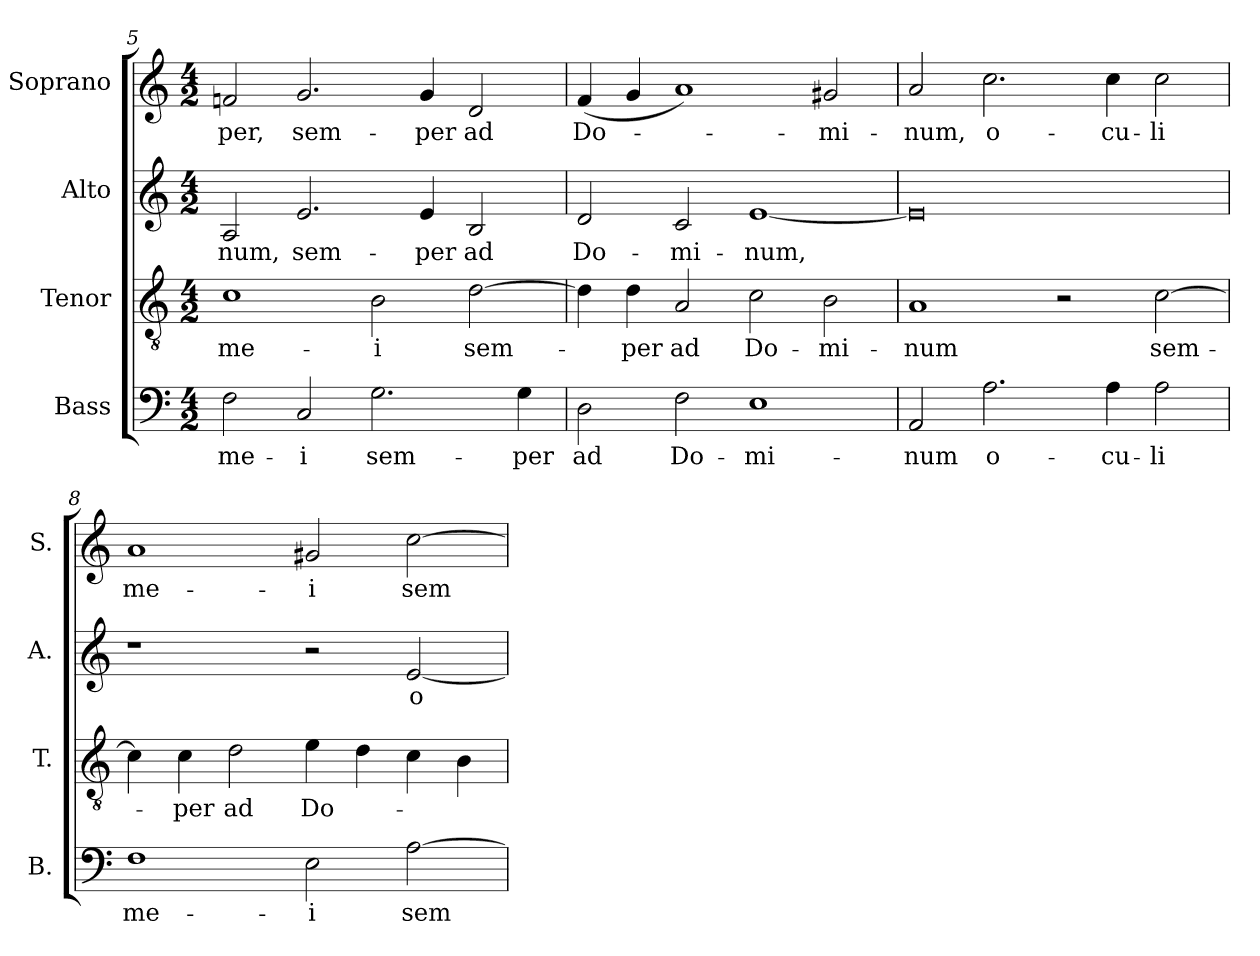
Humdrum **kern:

**kern	**text	**kern	**text	**kern	**text	**kern	**text
*part4	*part4	*part3	*part3	*part2	*part2	*part1	*part1
*staff4	*staff4	*staff3	*staff3	*staff2	*staff2	*staff1	*staff1
*I"Bass	*	*I"Tenor	*	*I"Alto	*	*I"Soprano	*
*I'B.	*	*I'T.	*	*I'A.	*	*I'S.	*
*clefF4	*	*clefGv2	*	*clefG2	*	*clefG2	*
*	*	*ITrd7c12	*	*	*	*	*
*k[]	*	*k[]	*	*k[]	*	*k[]	*
*C:	*	*C:	*	*C:	*	*C:	*
*M4/2	*	*M4/2	*	*M4/2	*	*M4/2	*
=5	=5	=5	=5	=5	=5	=5	=5
!	!LO:LY:b:color=#000000	!	!	!	!	!	!
!	!	!	!LO:LY:b:color=#000000	!	!	!	!
!	!	!	!	!	!LO:LY:b:color=#000000	!	!
!	!	!	!	!	!	!	!LO:LY:b:color=#000000
2Fi\	me-	1Ci	me-	2Ai/	-num,	2fni/	-per,
!	!LO:LY:b:color=#000000	!	!	!	!	!	!
!	!	!	!	!	!LO:LY:b:color=#000000	!	!
!	!	!	!	!	!	!	!LO:LY:b:color=#000000
2Ci/	-i	.	.	2.ei/	sem-	2.gi/	sem-
!	!LO:LY:b:color=#000000	!	!	!	!	!	!
!	!	!	!LO:LY:b:color=#000000	!	!	!	!
2.Gi\	sem-	2BBi\	-i	.	.	.	.
!	!	!	!	!	!LO:LY:b:color=#000000	!	!
!	!	!	!	!	!	!	!LO:LY:b:color=#000000
.	.	.	.	4ei/	-per	4gi/	-per
!	!	!	!LO:LY:b:color=#000000	!	!	!	!
!	!	!	!	!	!LO:LY:b:color=#000000	!	!
!	!	!	!	!	!	!	!LO:LY:b:color=#000000
.	.	[2Di\	sem-	2Bi/	ad	2di/	ad
!	!LO:LY:b:color=#000000	!	!	!	!	!	!
4Gi\	-per	.	.	.	.	.	.
=6	=6	=6	=6	=6	=6	=6	=6
!	!LO:LY:b:color=#000000	!	!	!	!	!	!
!	!	!	!	!	!LO:LY:b:color=#000000	!	!
!	!	!	!	!	!	!	!LO:LY:b:color=#000000
2Di\	ad	4Di\]	.	2di/	Do-	(4fi/	Do-
!	!	!	!LO:LY:b:color=#000000	!	!	!	!
.	.	4Di\	-per	.	.	4gi/	.
!	!LO:LY:b:color=#000000	!	!	!	!	!	!
!	!	!	!LO:LY:b:color=#000000	!	!	!	!
!	!	!	!	!	!LO:LY:b:color=#000000	!	!
2Fi\	Do-	2AAi/	ad	2ci/	-mi-	1ai)	.
!	!LO:LY:b:color=#000000	!	!	!	!	!	!
!	!	!	!LO:LY:b:color=#000000	!	!	!	!
!	!	!	!	!	!LO:LY:b:color=#000000	!	!
1Ei	-mi-	2Ci\	Do-	[1ei	-num,	.	.
!	!	!	!LO:LY:b:color=#000000	!	!	!	!
!	!	!	!	!	!	!	!LO:LY:b:color=#000000
.	.	2BBi\	-mi-	.	.	2g#Xi/	-mi-
!!LO:LB:g=z
=7	=7	=7	=7	=7	=7	=7	=7
!	!LO:LY:b:color=#000000	!	!	!	!	!	!
!	!	!	!LO:LY:b:color=#000000	!	!	!	!
!	!	!	!	!	!	!	!LO:LY:b:color=#000000
2AAi/	-num	1AAi	-num	0ei]	.	2ai/	-num,
!	!LO:LY:b:color=#000000	!	!	!	!	!	!
!	!	!	!	!	!	!	!LO:LY:b:color=#000000
2.Ai\	o-	.	.	.	.	2.cci\	o-
.	.	2r	.	.	.	.	.
!	!LO:LY:b:color=#000000	!	!	!	!	!	!
!	!	!	!	!	!	!	!LO:LY:b:color=#000000
4Ai\	-cu-	.	.	.	.	4cci\	-cu-
!	!LO:LY:b:color=#000000	!	!	!	!	!	!
!	!	!	!LO:LY:b:color=#000000	!	!	!	!
!	!	!	!	!	!	!	!LO:LY:b:color=#000000
2Ai\	-li	[2Ci\	sem-	.	.	2cci\	-li
=8	=8	=8	=8	=8	=8	=8	=8
!	!LO:LY:b:color=#000000	!	!	!	!	!	!
!	!	!	!	!	!	!	!LO:LY:b:color=#000000
1Fi	me-	4Ci\]	.	1r	.	1ai	me-
!	!	!	!LO:LY:b:color=#000000	!	!	!	!
.	.	4Ci\	-per	.	.	.	.
!	!	!	!LO:LY:b:color=#000000	!	!	!	!
.	.	2Di\	ad	.	.	.	.
!	!LO:LY:b:color=#000000	!	!	!	!	!	!
!	!	!	!LO:LY:b:color=#000000	!	!	!	!
!	!	!	!	!	!	!	!LO:LY:b:color=#000000
2Ei\	-i	4Ei\	Do-	2r	.	2g#Xi/	-i
.	.	4Di\	.	.	.	.	.
!	!LO:LY:b:color=#000000	!	!	!	!	!	!
!	!	!	!	!	!LO:LY:b:color=#000000	!	!
!	!	!	!	!	!	!	!LO:LY:b:color=#000000
[2Ai\	sem-	4Ci\	.	[2ei/	o-	[2cci\	sem-
.	.	4BBi\	.	.	.	.	.
=	=	=	=	=	=	=	=
*-	*-	*-	*-	*-	*-	*-	*-
